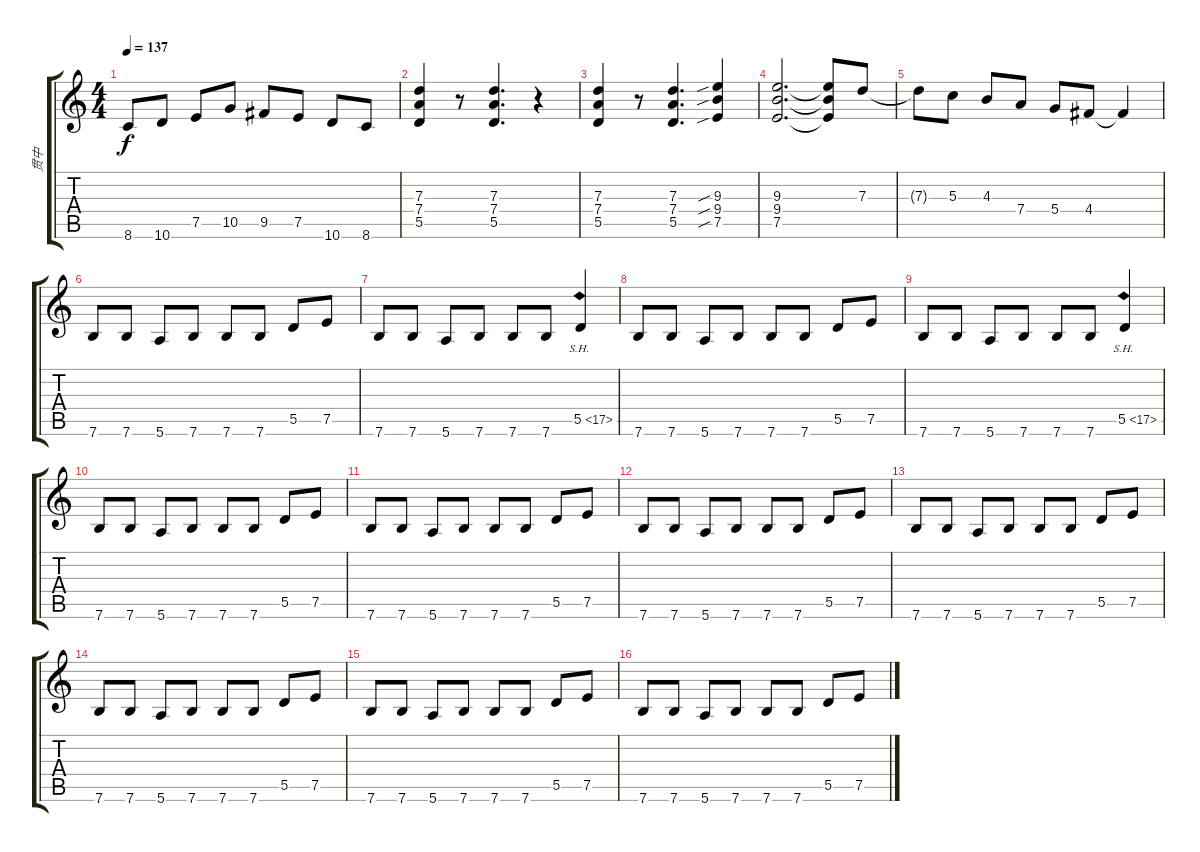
\track ("贯中" "贯中") {instrument overdrivenguitar}
\staff {score tabs}
\tuning (E4 B3 G3 D3 A2 E2) {hide}
\ts (4 4)
\tempo 137
\clef g2
\ks c
8.6.8{dy f} 10.6.8 7.5.8 10.5.8 9.5.8 7.5.8 10.6.8 8.6.8 |
(7.3 7.4 5.5).4 r.8 (7.3 7.4 5.5).4{d} r.4 |
(7.3 7.4 5.5).4 r.8 (7.3 7.4 5.5).4{d} (9.3{sib} 9.4{sib} 7.5{sib}).4 |
(9.3 9.4 7.5).2{d} (9.3{t} 9.4{t} 7.5{t}).8 7.3.8 |
7.3{t}.8 5.3.8 4.3.8 7.4.8 5.4.8 4.4.8 4.4{t}.4 |
7.6.8 7.6.8 5.6.8 7.6.8 7.6.8 7.6.8 5.5.8 7.5.8 |
7.6.8 7.6.8 5.6.8 7.6.8 7.6.8 7.6.8 5.5{sh 12}.4 |
7.6.8 7.6.8 5.6.8 7.6.8 7.6.8 7.6.8 5.5.8 7.5.8 |
7.6.8 7.6.8 5.6.8 7.6.8 7.6.8 7.6.8 5.5{sh 12}.4 |
7.6.8 7.6.8 5.6.8 7.6.8 7.6.8 7.6.8 5.5.8 7.5.8 |
7.6.8 7.6.8 5.6.8 7.6.8 7.6.8 7.6.8 5.5.8 7.5.8 |
7.6.8 7.6.8 5.6.8 7.6.8 7.6.8 7.6.8 5.5.8 7.5.8 |
7.6.8 7.6.8 5.6.8 7.6.8 7.6.8 7.6.8 5.5.8 7.5.8 |
7.6.8 7.6.8 5.6.8 7.6.8 7.6.8 7.6.8 5.5.8 7.5.8 |
7.6.8 7.6.8 5.6.8 7.6.8 7.6.8 7.6.8 5.5.8 7.5.8 |
7.6.8 7.6.8 5.6.8 7.6.8 7.6.8 7.6.8 5.5.8 7.5.8
